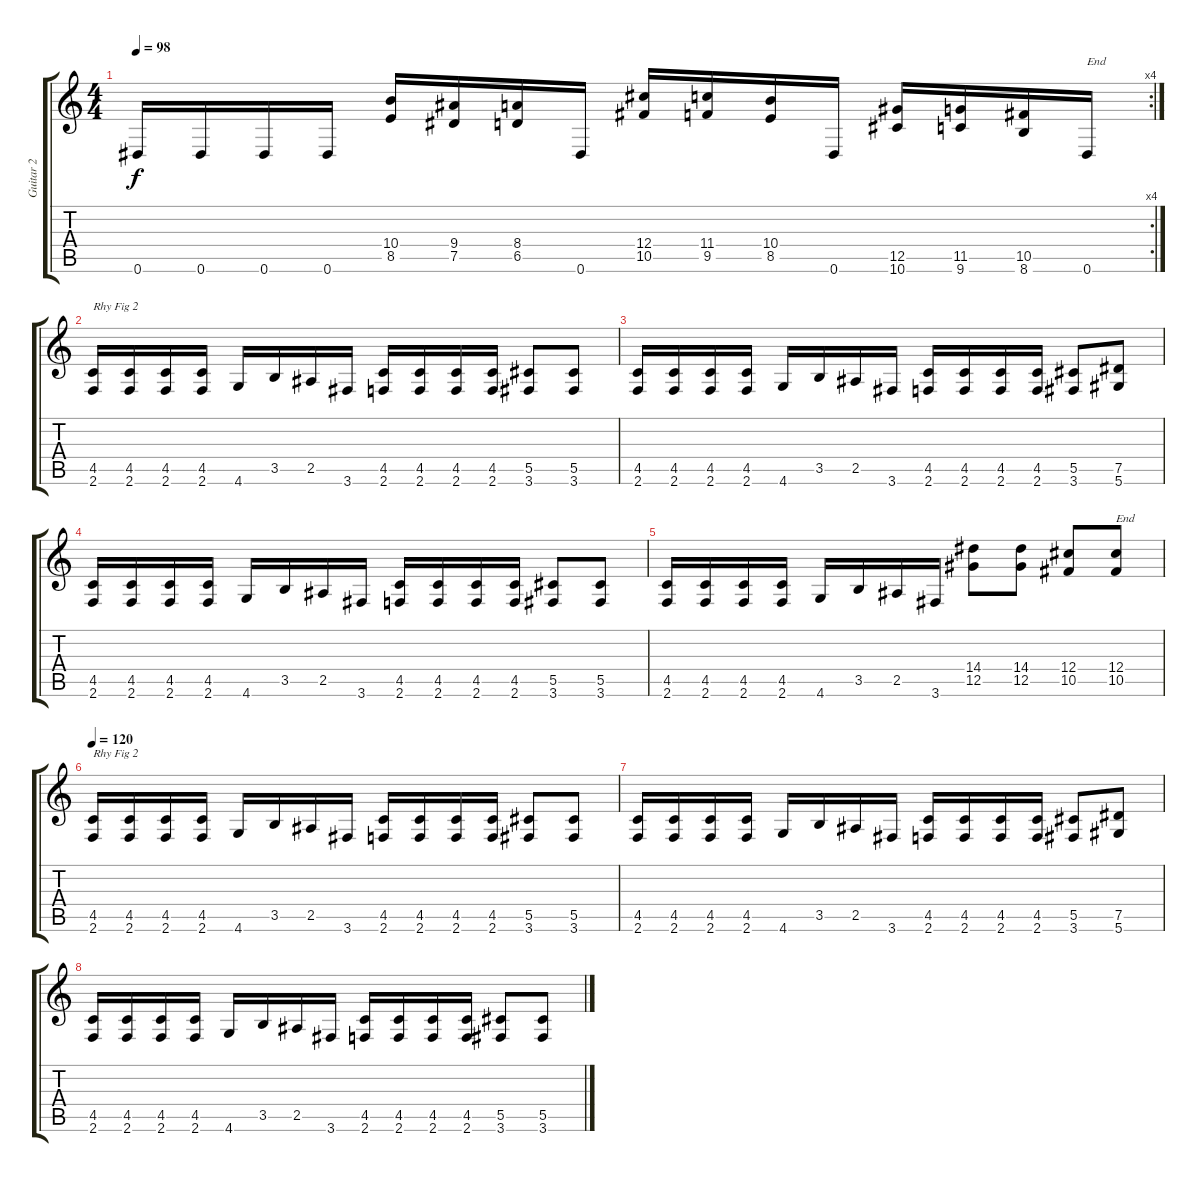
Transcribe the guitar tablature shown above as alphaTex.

\track ("Guitar 2" "Guitar 2") {instrument distortionguitar}
\staff {score tabs}
\tuning (Eb4 Bb3 Gb3 Db3 Ab2 Eb2) {hide}
\rc 4
\ts (4 4)
\tempo 98
\clef g2
\ks c
0.6.16{dy f} 0.6.16 0.6.16 0.6.16 (10.4 8.5).16 (9.4 7.5).16 (8.4 6.5).16 0.6.16 (12.4 10.5).16 (11.4 9.5).16 (10.4 8.5).16 0.6.16 (12.5 10.6).16 (11.5 9.6).16 (10.5 8.6).16 0.6.16{txt "End"} |
(4.5 2.6).16{txt "Rhy Fig 2"} (4.5 2.6).16 (4.5 2.6).16 (4.5 2.6).16 4.6.16 3.5.16 2.5.16 3.6.16 (4.5 2.6).16 (4.5 2.6).16 (4.5 2.6).16 (4.5 2.6).16 (5.5 3.6).8 (5.5 3.6).8 |
(4.5 2.6).16 (4.5 2.6).16 (4.5 2.6).16 (4.5 2.6).16 4.6.16 3.5.16 2.5.16 3.6.16 (4.5 2.6).16 (4.5 2.6).16 (4.5 2.6).16 (4.5 2.6).16 (5.5 3.6).8 (7.5 5.6).8 |
(4.5 2.6).16 (4.5 2.6).16 (4.5 2.6).16 (4.5 2.6).16 4.6.16 3.5.16 2.5.16 3.6.16 (4.5 2.6).16 (4.5 2.6).16 (4.5 2.6).16 (4.5 2.6).16 (5.5 3.6).8 (5.5 3.6).8 |
(4.5 2.6).16 (4.5 2.6).16 (4.5 2.6).16 (4.5 2.6).16 4.6.16 3.5.16 2.5.16 3.6.16 (14.4 12.5).8 (14.4 12.5).8 (12.4 10.5).8 (12.4 10.5).8{txt "End"} |
\tempo 120
(4.5 2.6).16{txt "Rhy Fig 2"} (4.5 2.6).16 (4.5 2.6).16 (4.5 2.6).16 4.6.16 3.5.16 2.5.16 3.6.16 (4.5 2.6).16 (4.5 2.6).16 (4.5 2.6).16 (4.5 2.6).16 (5.5 3.6).8 (5.5 3.6).8 |
(4.5 2.6).16 (4.5 2.6).16 (4.5 2.6).16 (4.5 2.6).16 4.6.16 3.5.16 2.5.16 3.6.16 (4.5 2.6).16 (4.5 2.6).16 (4.5 2.6).16 (4.5 2.6).16 (5.5 3.6).8 (7.5 5.6).8 |
(4.5 2.6).16 (4.5 2.6).16 (4.5 2.6).16 (4.5 2.6).16 4.6.16 3.5.16 2.5.16 3.6.16 (4.5 2.6).16 (4.5 2.6).16 (4.5 2.6).16 (4.5 2.6).16 (5.5 3.6).8 (5.5 3.6).8
